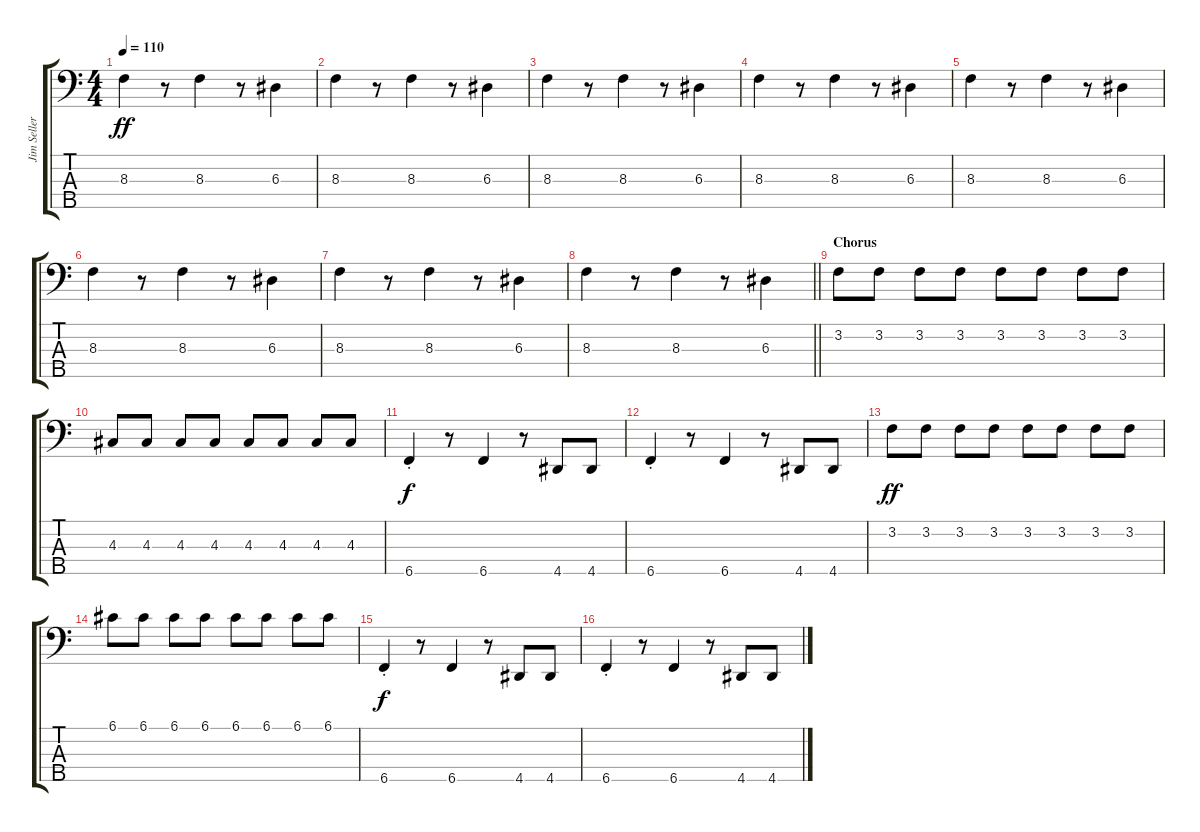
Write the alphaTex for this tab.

\track ("Jim Sellers" "Jim Seller") {instrument electricbasspick}
\staff {score tabs}
\tuning (G2 D2 A1 E1 B0) {hide}
\ts (4 4)
\tempo 110
\clef f4
\ks c
8.3.4{dy ff} r.8 8.3.4 r.8 6.3.4 |
8.3.4 r.8 8.3.4 r.8 6.3.4 |
8.3.4 r.8 8.3.4 r.8 6.3.4 |
8.3.4 r.8 8.3.4 r.8 6.3.4 |
8.3.4 r.8 8.3.4 r.8 6.3.4 |
8.3.4 r.8 8.3.4 r.8 6.3.4 |
8.3.4 r.8 8.3.4 r.8 6.3.4 |
\barLineRight lightlight
8.3.4 r.8 8.3.4 r.8 6.3.4 |
\section ("" "Chorus")
3.2.8 3.2.8 3.2.8 3.2.8 3.2.8 3.2.8 3.2.8 3.2.8 |
4.3.8 4.3.8 4.3.8 4.3.8 4.3.8 4.3.8 4.3.8 4.3.8 |
6.5{st}.4{dy f} r.8 6.5.4 r.8 4.5.8 4.5.8 |
6.5{st}.4 r.8 6.5.4 r.8 4.5.8 4.5.8 |
3.2.8{dy ff} 3.2.8 3.2.8 3.2.8 3.2.8 3.2.8 3.2.8 3.2.8 |
6.1.8 6.1.8 6.1.8 6.1.8 6.1.8 6.1.8 6.1.8 6.1.8 |
6.5{st}.4{dy f} r.8 6.5.4 r.8 4.5.8 4.5.8 |
6.5{st}.4 r.8 6.5.4 r.8 4.5.8 4.5.8
